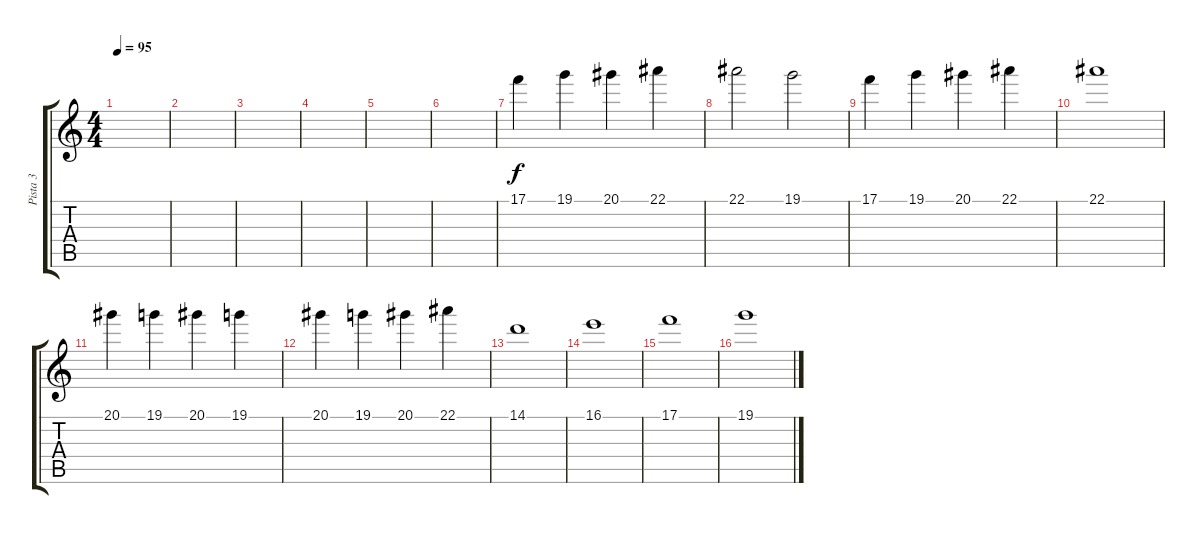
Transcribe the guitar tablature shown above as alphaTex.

\track ("Pista 3" "Pista 3") {instrument overdrivenguitar}
\staff {score tabs}
\tuning (C4 G3 Eb3 Bb2 F2 C2) {hide}
\ts (4 4)
\tempo 95
\clef g2
\ks c
|
|
|
|
|
|
17.1.4 19.1.4 20.1.4 22.1.4 |
22.1.2 19.1.2 |
17.1.4 19.1.4 20.1.4 22.1.4 |
22.1.1 |
20.1.4 19.1.4 20.1.4 19.1.4 |
20.1.4 19.1.4 20.1.4 22.1.4 |
14.1.1 |
16.1.1 |
17.1.1 |
19.1.1
